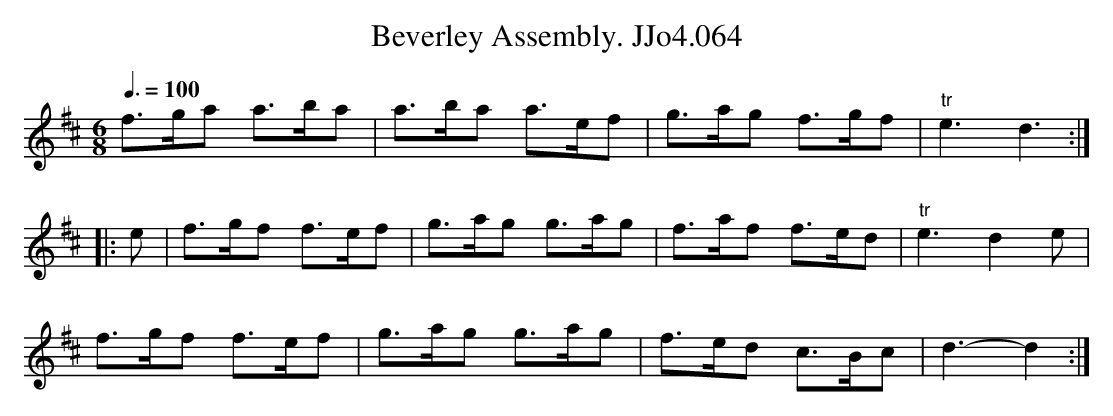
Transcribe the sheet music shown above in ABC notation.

X:1
T:Beverley Assembly. JJo4.064
M:6/8
L:1/8
Q:3/8=100
K:D
f>ga a>ba|a>ba a>ef|g>ag f>gf|"tr"e3d3:|
|:e|f>gf f>ef|g>ag g>ag|f>af f>ed|"tr"e3d2e|
f>gf f>ef|g>ag g>ag|f>ed c>Bc|d3-d2:|
